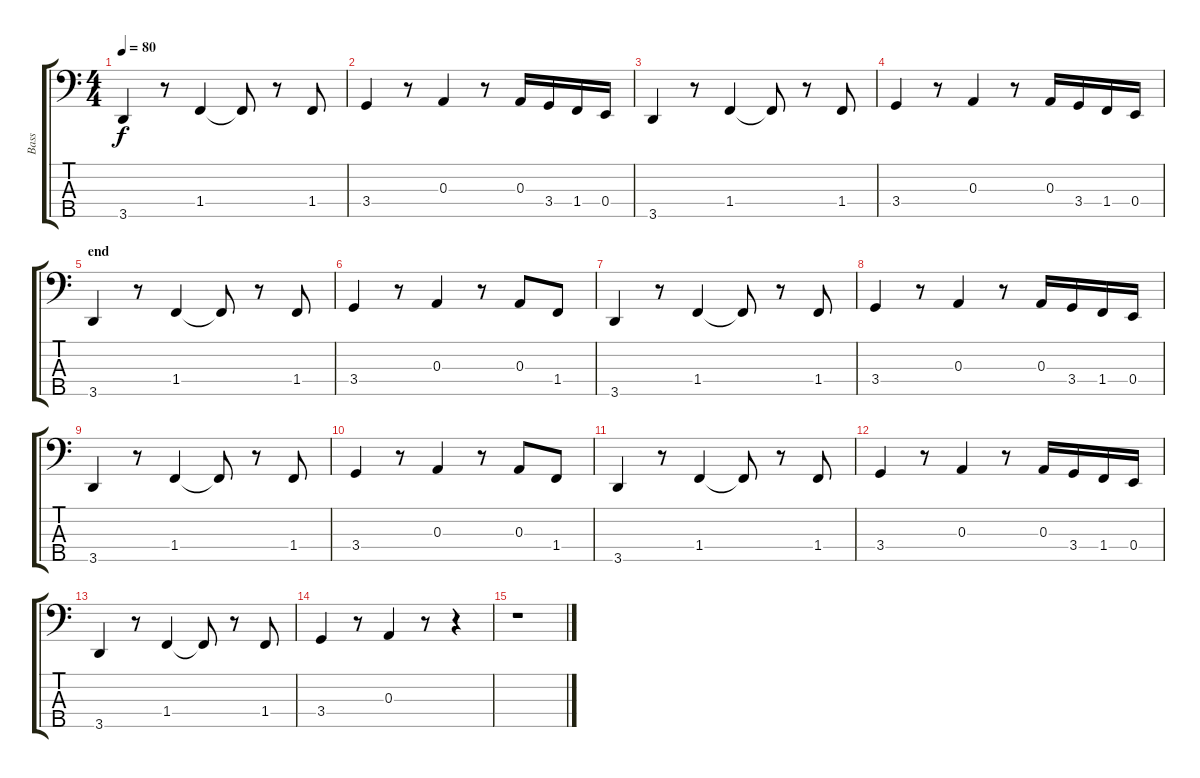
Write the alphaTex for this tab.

\track ("Bass" "Bass") {instrument electricbassfinger}
\staff {score tabs}
\tuning (G2 D2 A1 E1 B0) {hide}
\ts (4 4)
\tempo 80
\clef f4
\ks aminor
3.5.4{dy f} r.8 1.4.4 1.4{t}.8 r.8 1.4.8 |
3.4.4 r.8 0.3.4 r.8 0.3.16 3.4.16 1.4.16 0.4.16 |
3.5.4 r.8 1.4.4 1.4{t}.8 r.8 1.4.8 |
3.4.4 r.8 0.3.4 r.8 0.3.16 3.4.16 1.4.16 0.4.16 |
\section ("" "end")
3.5.4 r.8 1.4.4 1.4{t}.8 r.8 1.4.8 |
3.4.4 r.8 0.3.4 r.8 0.3.8 1.4.8 |
3.5.4 r.8 1.4.4 1.4{t}.8 r.8 1.4.8 |
3.4.4 r.8 0.3.4 r.8 0.3.16 3.4.16 1.4.16 0.4.16 |
3.5.4 r.8 1.4.4 1.4{t}.8 r.8 1.4.8 |
3.4.4 r.8 0.3.4 r.8 0.3.8 1.4.8 |
3.5.4 r.8 1.4.4 1.4{t}.8 r.8 1.4.8 |
3.4.4 r.8 0.3.4 r.8 0.3.16 3.4.16 1.4.16 0.4.16 |
3.5.4 r.8 1.4.4 1.4{t}.8 r.8 1.4.8 |
3.4.4 r.8 0.3.4 r.8 r.4 |
r.1
